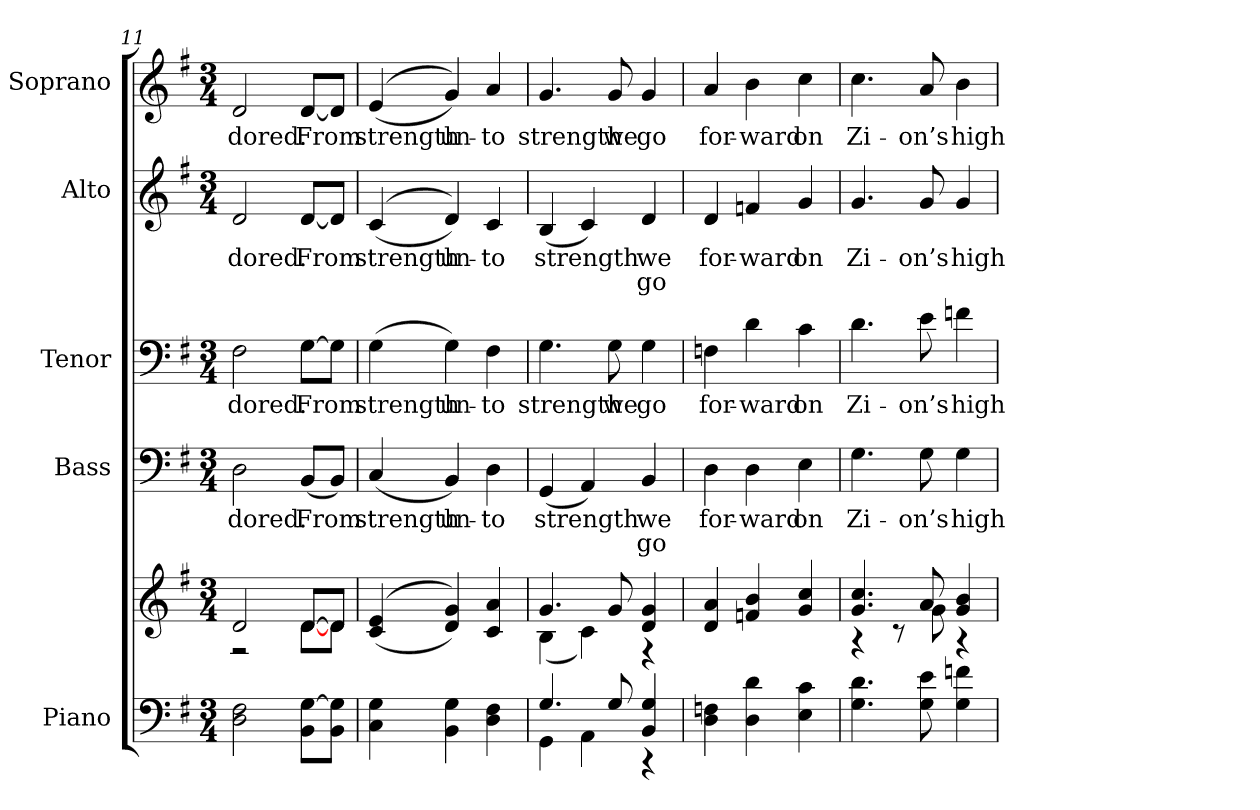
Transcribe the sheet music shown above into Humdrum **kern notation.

**kern	**kern	**kern	**text	**text	**kern	**text	**kern	**text	**text	**kern	**text
*part5	*part5	*part4	*part4	*part4	*part3	*part3	*part2	*part2	*part2	*part1	*part1
*staff6	*staff5	*staff4	*staff4	*staff4	*staff3	*staff3	*staff2	*staff2	*staff2	*staff1	*staff1
*I"Piano	*	*I"Bass	*	*	*I"Tenor	*	*I"Alto	*	*	*I"Soprano	*
*I'Pno.	*	*I'B.	*	*	*I'T.	*	*I'A.	*	*	*I'S.	*
*clefF4	*clefG2	*clefF4	*	*	*clefF4	*	*clefG2	*	*	*clefG2	*
*k[f#]	*k[f#]	*k[f#]	*	*	*k[f#]	*	*k[f#]	*	*	*k[f#]	*
*G:	*G:	*G:	*	*	*G:	*	*G:	*	*	*G:	*
*M3/4	*M3/4	*M3/4	*	*	*M3/4	*	*M3/4	*	*	*M3/4	*
=11	=11	=11	=11	=11	=11	=11	=11	=11	=11	=11	=11
*	*^	*	*	*	*	*	*	*	*	*	*
!	!	!	!	!LO:LY:b:color=#000000	!	!	!	!	!	!	!	!
!	!	!	!	!	!	!	!LO:LY:b:color=#000000	!	!	!	!	!
!	!	!	!	!	!	!	!	!	!LO:LY:b:color=#000000	!	!	!
!	!	!	!	!	!	!	!	!	!	!	!	!LO:LY:b:color=#000000
2Di\ 2F#i	2di/	2r	2Di\	-dored.	.	2F#i\	-dored.	2di/	-dored.	.	2di/	-dored.
!	!	!	!	!LO:LY:b:color=#000000	!	!	!	!	!	!	!	!
!	!	!	!	!	!	!	!LO:LY:b:color=#000000	!	!	!	!	!
!	!	!	!	!	!	!	!	!	!LO:LY:b:color=#000000	!	!	!
!	!	!	!	!	!	!	!	!	!	!	!	!LO:LY:b:color=#000000
8BBi\ [>8Gi\L	[>8di/L	[<8di\L	(8BBi/L	From	.	[>8Gi\L	From	[<8di/L	From	.	[<8di/L	From
8BBi\ 8Gi]\J	8di/J]	8di\J	8BBi/J)	.	.	8Gi\J]	.	8di/J]	.	.	8di/J]	.
*	*v	*v	*	*	*	*	*	*	*	*	*	*
=12	=12	=12	=12	=12	=12	=12	=12	=12	=12	=12	=12
*	*^	*	*	*	*	*	*	*	*	*	*
!	!	!	!	!LO:LY:b:color=#000000	!	!	!	!	!	!	!	!
*	*v	*v	*	*	*	*	*	*	*	*	*	*
*	*^	*	*	*	*	*	*	*	*	*	*
!	!	!	!	!	!	!	!LO:LY:b:color=#000000	!	!	!	!	!
*	*v	*v	*	*	*	*	*	*	*	*	*	*
*	*^	*	*	*	*	*	*	*	*	*	*
!	!	!	!	!	!	!	!	!	!LO:LY:b:color=#000000	!	!	!
*	*v	*v	*	*	*	*	*	*	*	*	*	*
*	*^	*	*	*	*	*	*	*	*	*	*
!	!	!	!	!	!	!	!	!	!	!	!	!LO:LY:b:color=#000000
*	*v	*v	*	*	*	*	*	*	*	*	*	*
4Ci\ 4Gi	((4ci/ 4ei	(4Ci/	strength	.	(4Gi\	strength	((4ci/	strength	.	((4ei/	strength
!	!	!	!LO:LY:b:color=#000000	!	!	!	!	!	!	!	!
!	!	!	!	!	!	!LO:LY:b:color=#000000	!	!	!	!	!
!	!	!	!	!	!	!	!	!LO:LY:b:color=#000000	!	!	!
!	!	!	!	!	!	!	!	!	!	!	!LO:LY:b:color=#000000
4BBi\ 4Gi	4di/ 4gi))	4BBi/)	un-	.	4Gi\)	un-	4di/))	un-	.	4gi/))	un-
!	!	!	!LO:LY:b:color=#000000	!	!	!	!	!	!	!	!
!	!	!	!	!	!	!LO:LY:b:color=#000000	!	!	!	!	!
!	!	!	!	!	!	!	!	!LO:LY:b:color=#000000	!	!	!
!	!	!	!	!	!	!	!	!	!	!	!LO:LY:b:color=#000000
4Di\ 4F#i	4ci/ 4ai	4Di\	-to	.	4F#i\	-to	4ci/	-to	.	4ai/	-to
!!LO:PB:g=z
=13	=13	=13	=13	=13	=13	=13	=13	=13	=13	=13	=13
*^	*^	*	*	*	*	*	*	*	*	*	*
!	!	!	!	!	!LO:LY:b:color=#000000	!	!	!	!	!	!	!	!
!	!	!	!	!	!	!	!	!LO:LY:b:color=#000000	!	!	!	!	!
!	!	!	!	!	!	!	!	!	!	!LO:LY:b:color=#000000	!	!	!
!	!	!	!	!	!	!	!	!	!	!	!	!	!LO:LY:b:color=#000000
4.Gi/	4GGi\	4.gi/	(4Bi\	(4GGi/	strength	.	4.Gi\	strength	(4Bi/	strength	.	4.gi/	strength
.	4AAi\	.	4ci\)	4AAi/)	.	.	.	.	4ci/)	.	.	.	.
!	!	!	!	!	!	!	!	!LO:LY:b:color=#000000	!	!	!	!	!
!	!	!	!	!	!	!	!	!	!	!	!	!	!LO:LY:b:color=#000000
8Gi/	.	8gi/	.	.	.	.	8Gi\	we	.	.	.	8gi/	we
!	!	!	!	!	!LO:LY:b:color=#000000	!LO:LY:b:color=#000000	!	!	!	!	!	!	!
!	!	!	!	!	!	!	!	!LO:LY:b:color=#000000	!	!	!	!	!
!	!	!	!	!	!	!	!	!	!	!LO:LY:b:color=#000000	!LO:LY:b:color=#000000	!	!
!	!	!	!	!	!	!	!	!	!	!	!	!	!LO:LY:b:color=#000000
4BBi/ 4Gi	4r	4di/ 4gi	4r	4BBi/	we	go	4Gi\	go	4di/	we	go	4gi/	go
*v	*v	*	*	*	*	*	*	*	*	*	*	*	*
*	*v	*v	*	*	*	*	*	*	*	*	*	*
=14	=14	=14	=14	=14	=14	=14	=14	=14	=14	=14	=14
*^	*^	*	*	*	*	*	*	*	*	*	*
!	!	!	!	!	!LO:LY:b:color=#000000	!	!	!	!	!	!	!	!
*v	*v	*	*	*	*	*	*	*	*	*	*	*	*
*	*v	*v	*	*	*	*	*	*	*	*	*	*
*^	*^	*	*	*	*	*	*	*	*	*	*
!	!	!	!	!	!	!	!	!LO:LY:b:color=#000000	!	!	!	!	!
*v	*v	*	*	*	*	*	*	*	*	*	*	*	*
*	*v	*v	*	*	*	*	*	*	*	*	*	*
*^	*^	*	*	*	*	*	*	*	*	*	*
!	!	!	!	!	!	!	!	!	!	!LO:LY:b:color=#000000	!	!	!
*v	*v	*	*	*	*	*	*	*	*	*	*	*	*
*	*v	*v	*	*	*	*	*	*	*	*	*	*
*^	*^	*	*	*	*	*	*	*	*	*	*
!	!	!	!	!	!	!	!	!	!	!	!	!	!LO:LY:b:color=#000000
*v	*v	*	*	*	*	*	*	*	*	*	*	*	*
*	*v	*v	*	*	*	*	*	*	*	*	*	*
4Di\ 4Fni	4di/ 4ai	4Di\	for-	.	4Fni\	for-	4di/	for-	.	4ai/	for-
!	!	!	!LO:LY:b:color=#000000	!	!	!	!	!	!	!	!
!	!	!	!	!	!	!LO:LY:b:color=#000000	!	!	!	!	!
!	!	!	!	!	!	!	!	!LO:LY:b:color=#000000	!	!	!
!	!	!	!	!	!	!	!	!	!	!	!LO:LY:b:color=#000000
4Di\ 4di	4fni/ 4bi	4Di\	-ward	.	4di\	-ward	4fni/	-ward	.	4bi\	-ward
!	!	!	!LO:LY:b:color=#000000	!	!	!	!	!	!	!	!
!	!	!	!	!	!	!LO:LY:b:color=#000000	!	!	!	!	!
!	!	!	!	!	!	!	!	!LO:LY:b:color=#000000	!	!	!
!	!	!	!	!	!	!	!	!	!	!	!LO:LY:b:color=#000000
4Ei\ 4ci	4gi/ 4cci	4Ei\	on	.	4ci\	on	4gi/	on	.	4cci\	on
=15	=15	=15	=15	=15	=15	=15	=15	=15	=15	=15	=15
*	*^	*	*	*	*	*	*	*	*	*	*
!	!	!	!	!LO:LY:b:color=#000000	!	!	!	!	!	!	!	!
!	!	!	!	!	!	!	!LO:LY:b:color=#000000	!	!	!	!	!
!	!	!	!	!	!	!	!	!	!LO:LY:b:color=#000000	!	!	!
!	!	!	!	!	!	!	!	!	!	!	!	!LO:LY:b:color=#000000
4.Gi\ 4.di	4.gi/ 4.cci	4r	4.Gi\	Zi-	.	4.di\	Zi-	4.gi/	Zi-	.	4.cci\	Zi-
.	.	8r	.	.	.	.	.	.	.	.	.	.
!	!	!	!	!LO:LY:b:color=#000000	!	!	!	!	!	!	!	!
!	!	!	!	!	!	!	!LO:LY:b:color=#000000	!	!	!	!	!
!	!	!	!	!	!	!	!	!	!LO:LY:b:color=#000000	!	!	!
!	!	!	!	!	!	!	!	!	!	!	!	!LO:LY:b:color=#000000
8Gi\ 8ei	8ai/	8gi\	8Gi\	-on’s	.	8ei\	-on’s	8gi/	-on’s	.	8ai/	-on’s
!	!	!	!	!LO:LY:b:color=#000000	!	!	!	!	!	!	!	!
!	!	!	!	!	!	!	!LO:LY:b:color=#000000	!	!	!	!	!
!	!	!	!	!	!	!	!	!	!LO:LY:b:color=#000000	!	!	!
!	!	!	!	!	!	!	!	!	!	!	!	!LO:LY:b:color=#000000
4Gi\ 4fni	4gi/ 4bi	4r	4Gi\	high-	.	4fni\	high-	4gi/	high-	.	4bi\	high-
*	*v	*v	*	*	*	*	*	*	*	*	*	*
=	=	=	=	=	=	=	=	=	=	=	=
*-	*-	*-	*-	*-	*-	*-	*-	*-	*-	*-	*-
